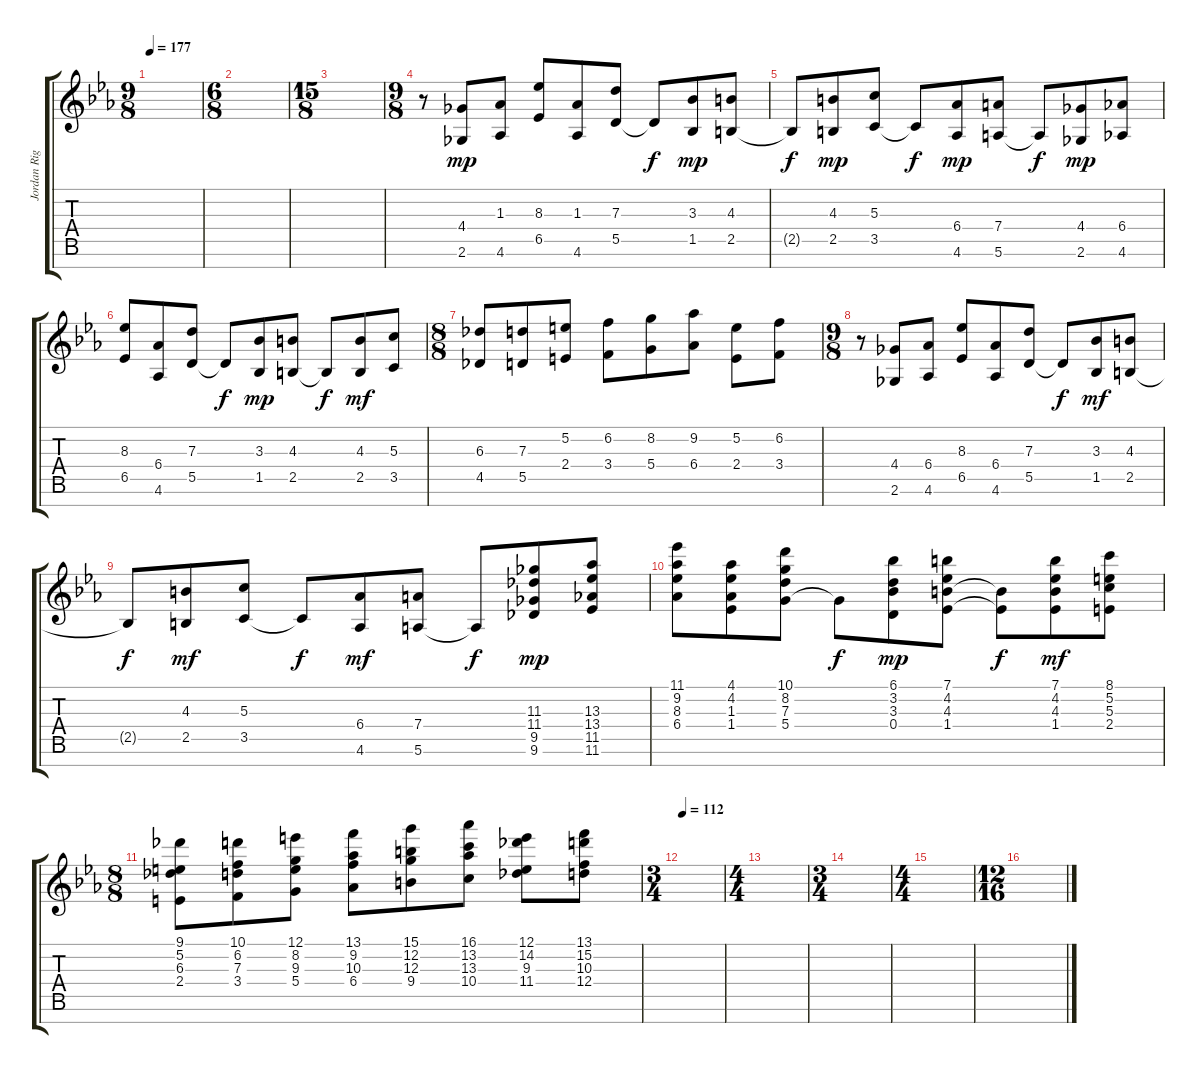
\track ("Jordan Right Hand Overdubs and Effects" "Jordan Rig") {instrument stringensemble1}
\staff {score tabs}
\tuning (E5 B4 G4 D4 A3 E3 B2) {hide}
\ts (9 8)
\tempo 177
\clef g2
\ks eb
|
\ts (6 8)
|
\ts (15 8)
|
\ts (9 8)
r.8{volume 8 instrument fx1rain} (4.4 2.6).8{dy mp} (1.3 4.6).8 (8.3 6.5).8 (1.3 4.6).8 (7.3 5.5).8 5.5{t}.8{dy f} (3.3 1.5).8{dy mp} (4.3 2.5).8 |
2.5{t}.8{dy f} (4.3 2.5).8{dy mp} (5.3 3.5).8 3.5{t}.8{dy f} (6.4 4.6).8{dy mp} (7.4 5.6).8 5.6{t}.8{dy f} (4.4 2.6).8{dy mp} (6.4 4.6).8 |
(8.3 6.5).8 (6.4 4.6).8 (7.3 5.5).8 5.5{t}.8{dy f} (3.3 1.5).8{dy mp} (4.3 2.5).8 2.5{t}.8{dy f} (4.3 2.5).8{dy mf volume 10} (5.3 3.5).8 |
\ts (8 8)
(6.3 4.5).8 (7.3 5.5).8 (5.2 2.4).8 (6.2 3.4).8 (8.2 5.4).8 (9.2 6.4).8 (5.2 2.4).8 (6.2 3.4).8 |
\ts (9 8)
r.8 (4.4 2.6).8 (6.4 4.6).8 (8.3 6.5).8 (6.4 4.6).8 (7.3 5.5).8 5.5{t}.8{dy f} (3.3 1.5).8{dy mf} (4.3 2.5).8 |
2.5{t}.8{dy f} (4.3 2.5).8{dy mf} (5.3 3.5).8 3.5{t}.8{dy f} (6.4 4.6).8{dy mf} (7.4 5.6).8 5.6{t}.8{dy f} (11.3 11.4 9.5 9.6).8{dy mp} (13.3 13.4 11.5 11.6).8 |
(11.1 9.2 8.3 6.4).8 (4.1 4.2 1.3 1.4).8 (10.1 8.2 7.3 5.4).8 5.4{t}.8{dy f} (6.1 3.2 3.3 0.4).8{dy mp} (7.1 4.2 4.3 1.4).8 (4.3{t} 1.4{t}).8{dy f} (7.1 4.2 4.3 1.4).8{dy mf} (8.1 5.2 5.3 2.4).8 |
\ts (8 8)
(9.1 5.2 6.3 2.4).8 (10.1 6.2 7.3 3.4).8 (12.1 8.2 9.3 5.4).8 (13.1 9.2 10.3 6.4).8 (15.1 12.2 12.3 9.4).8 (16.1 13.2 13.3 10.4).8 (12.1 14.2 9.3 11.4).8 (13.1 15.2 10.3 12.4).8 |
\ts (3 4)
\tempo 112
|
\ts (4 4)
|
\ts (3 4)
|
\ts (4 4)
|
\ts (12 16)
